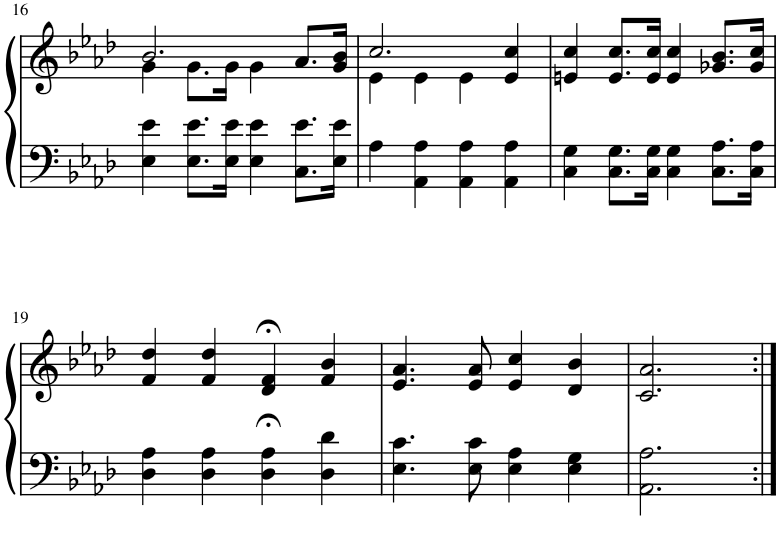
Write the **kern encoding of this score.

**kern	**kern
*part1	*part1
*staff2	*staff1
*I"Piano	*
*I'Pno.	*
!!LO:PB:g=z
*clefF4	*clefG2
*k[b-e-a-d-]	*k[b-e-a-d-]
*M4/4	*M4/4
=16	=16
*	*^
4E-\ 4e-\	2.b-/	4g\
8.E-\ 8.e-\L	.	8.g\L
16E-\ 16e-\Jk	.	16g\Jk
4E-\ 4e-\	.	4g\
8.C\ 8.e-\L	8.a-/L	4ryy
16E-\ 16e-\Jk	16g/ 16b-/Jk	.
=17	=17	=17
4A-\	2.cc/	4e-\
4AA-\ 4A-\	.	4e-\
4AA-\ 4A-\	.	4e-\
4AA-\ 4A-\	4e-/ 4cc/	4ryy
*	*v	*v
=18	=18
4C\ 4G\	4en/ 4cc/
8.C\ 8.G\L	8.e/ 8.cc/L
16C\ 16G\Jk	16e/ 16cc/Jk
4C\ 4G\	4e/ 4cc/
8.C\ 8.A-\L	8.g-X/ 8.b-/L
16C\ 16A-\Jk	16g-/ 16cc/Jk
!!LO:LB:g=z
=19	=19
4D-\ 4A-\	4f/ 4dd-/
4D-\ 4A-\	4f/ 4dd-/
4D-\;< 4A-\;<	4d-/;< 4f/;<
4D-\ 4d-\	4f/ 4b-/
=20	=20
4.E-\ 4.c\	4.e-/ 4.a-/
8E-\ 8c\	8e-/ 8a-/
4E-\ 4A-\	4e-/ 4cc/
4E-\ 4G\	4d-/ 4b-/
=21	=21
2.AA-\ 2.A-\	2.c/ 2.a-/
=:|!	=:|!
*-	*-
